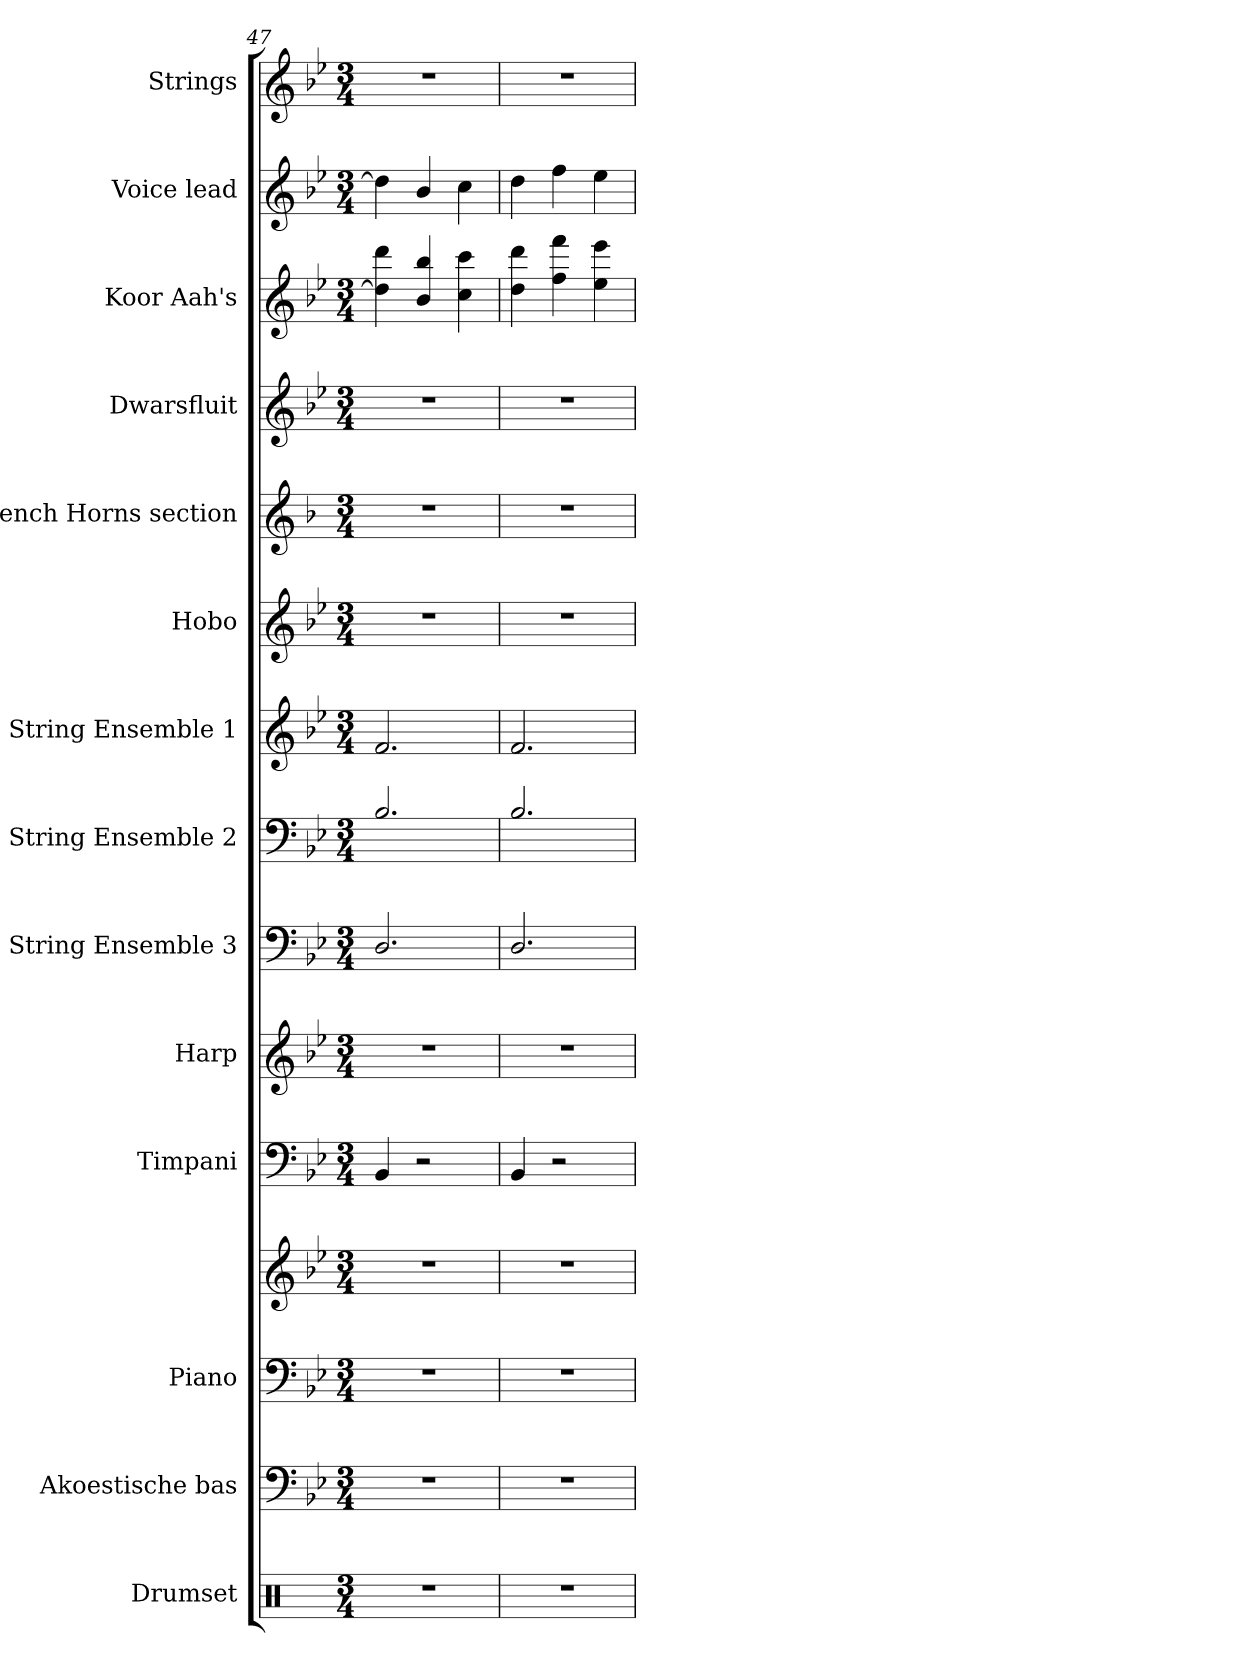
**kern	**kern	**kern	**kern	**kern	**kern	**kern	**kern	**kern	**kern	**kern	**kern	**kern	**kern	**kern
*part14	*part13	*part12	*part12	*part11	*part10	*part9	*part8	*part7	*part6	*part5	*part4	*part3	*part2	*part1
*staff15	*staff14	*staff13	*staff12	*staff11	*staff10	*staff9	*staff8	*staff7	*staff6	*staff5	*staff4	*staff3	*staff2	*staff1
*I"Drumset	*I"Akoestische bas	*I"Piano	*	*I"Timpani	*I"Harp	*I"String Ensemble 3	*I"String Ensemble 2	*I"String Ensemble 1	*I"Hobo	*I"French Horns section	*I"Dwarsfluit	*I"Koor Aah's	*I"Voice lead	*I"Strings
*I'D. set	*I'Bas	*I'Piano	*	*I'Timpani	*I'Harp	*I'String Ensemble 3	*I'String Ensemble 2	*I'String Ensemble 1	*I'Hobo	*I'French Horns section	*I'Dwarsfluit	*I'Koor Aah's	*I'Voice lead	*I'Strings
*clefX	*clefF4	*clefF4	*clefG2	*clefF4	*clefG2	*clefF4	*clefF4	*clefG2	*clefG2	*clefG2	*clefG2	*clefG2	*clefG2	*clefG2
*	*ITrd7c12	*	*	*	*	*	*	*	*	*ITrd4c7	*	*	*	*
*k[]	*k[b-e-]	*k[b-e-]	*k[b-e-]	*k[b-e-]	*k[b-e-]	*k[b-e-]	*k[b-e-]	*k[b-e-]	*k[b-e-]	*k[b-e-]	*k[b-e-]	*k[b-e-]	*k[b-e-]	*k[b-e-]
*M3/4	*M3/4	*M3/4	*M3/4	*M3/4	*M3/4	*M3/4	*M3/4	*M3/4	*M3/4	*M3/4	*M3/4	*M3/4	*M3/4	*M3/4
=47	=47	=47	=47	=47	=47	=47	=47	=47	=47	=47	=47	=47	=47	=47
2.r	2.r	2.r	2.r	4BB-/	2.r	2.D/	2.B-/	2.f/	2.r	2.r	2.r	4dd\] 4ddd\	4dd\]	2.r
.	.	.	.	2r	.	.	.	.	.	.	.	4b-/ 4bb-/	4b-/	.
.	.	.	.	.	.	.	.	.	.	.	.	4cc\ 4ccc\	4cc\	.
=48	=48	=48	=48	=48	=48	=48	=48	=48	=48	=48	=48	=48	=48	=48
2.r	2.r	2.r	2.r	4BB-/	2.r	2.D/	2.B-/	2.f/	2.r	2.r	2.r	4dd\ 4ddd\	4dd\	2.r
.	.	.	.	2r	.	.	.	.	.	.	.	4ff\ 4fff\	4ff\	.
.	.	.	.	.	.	.	.	.	.	.	.	4ee-\ 4eee-\	4ee-\	.
=	=	=	=	=	=	=	=	=	=	=	=	=	=	=
*-	*-	*-	*-	*-	*-	*-	*-	*-	*-	*-	*-	*-	*-	*-
